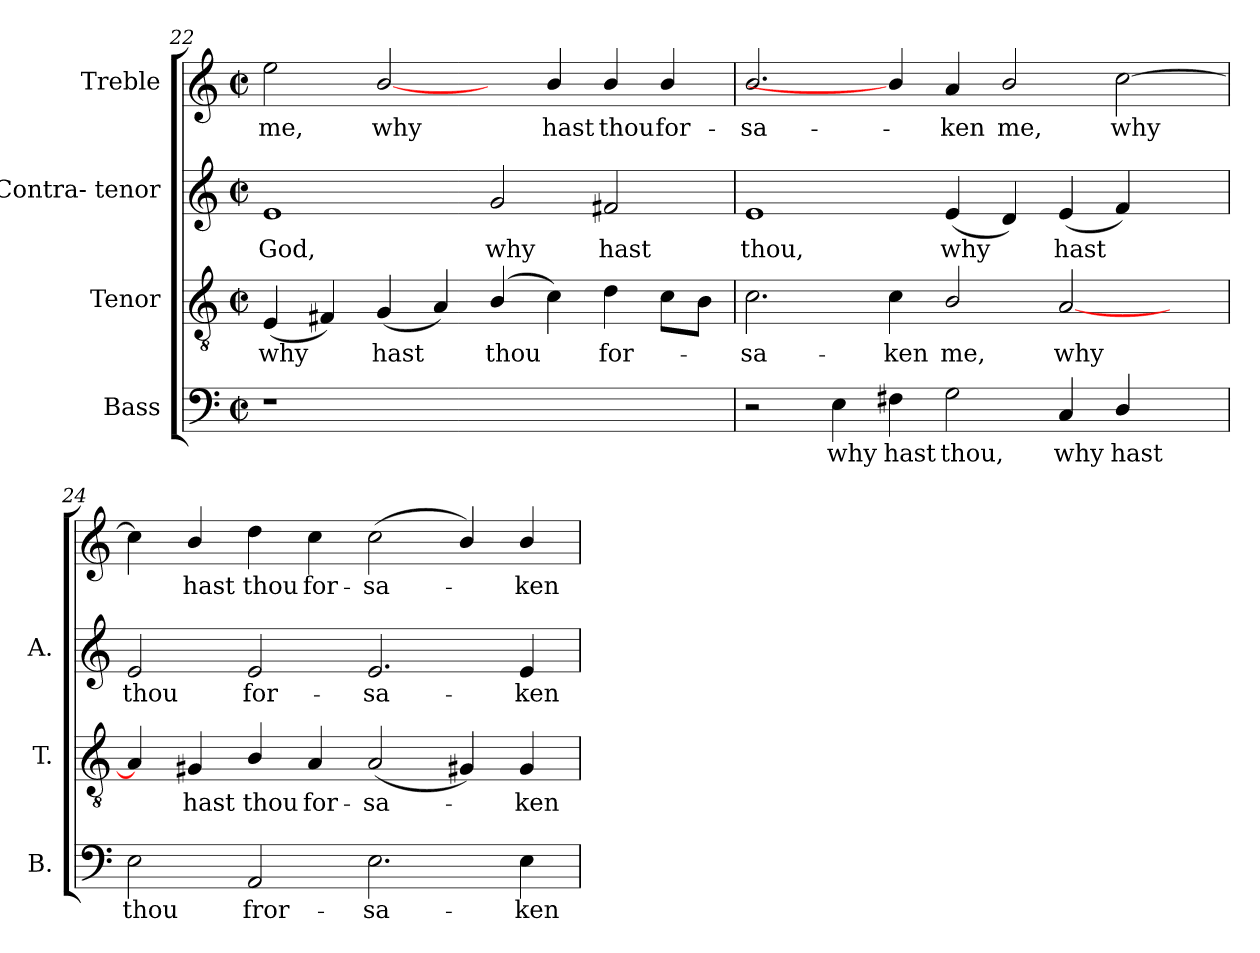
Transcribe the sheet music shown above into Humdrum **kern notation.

**kern	**text	**kern	**text	**kern	**text	**kern	**text
*part4	*part4	*part3	*part3	*part2	*part2	*part1	*part1
*staff4	*staff4	*staff3	*staff3	*staff2	*staff2	*staff1	*staff1
*I"Bass	*	*I"Tenor	*	*I"Contra- tenor	*	*I"Treble	*
*I'B.	*	*I'T.	*	*I'A.	*	*	*
*clefF4	*	*clefGv2	*	*clefG2	*	*clefG2	*
*	*	*ITrd7c12	*	*	*	*	*
*k[]	*	*k[]	*	*k[]	*	*k[]	*
*C:	*	*C:	*	*C:	*	*C:	*
*M2/2	*	*M2/2	*	*M2/2	*	*M2/2	*
*met(c|)	*	*met(c|)	*	*met(c|)	*	*met(c|)	*
=22	=22	=22	=22	=22	=22	=22	=22
!LO:N:vis=1	!	!	!	!	!	!	!
!	!	!	!LO:LY:b:color=#000000	!	!	!	!
!	!	!	!	!	!LO:LY:b:color=#000000	!	!
!	!	!	!	!	!	!	!LO:LY:b:color=#000000
1r	.	(4EEi/	why	1ei	God,	2eei\	me,
.	.	4FF#Xi/)	.	.	.	.	.
!	!	!	!LO:LY:b:color=#000000	!	!	!	!
!	!	!	!	!	!	!	!LO:LY:b:color=#000000
.	.	(4GGi/	hast	.	.	[2bi/	why
.	.	4AAi/)	.	.	.	.	.
!	!	!	!LO:LY:b:color=#000000	!	!	!	!
!	!	!	!	!	!LO:LY:b:color=#000000	!	!
1ryy	.	(4BBi/	thou	2gi/	why	4ryy	.
!	!	!	!	!	!	!	!LO:LY:b:color=#000000
.	.	4Ci\)	.	.	.	4bi/	hast
!	!	!	!LO:LY:b:color=#000000	!	!	!	!
!	!	!	!	!	!LO:LY:b:color=#000000	!	!
!	!	!	!	!	!	!	!LO:LY:b:color=#000000
.	.	4Di\	for-	2f#Xi/	hast	4bi/	thou
!	!	!	!	!	!	!	!LO:LY:b:color=#000000
.	.	8Ci\L	.	.	.	4bi/	for-
.	.	8BBi\J	.	.	.	.	.
=23	=23	=23	=23	=23	=23	=23	=23
!	!	!	!LO:LY:b:color=#000000	!	!	!	!
!	!	!	!	!	!LO:LY:b:color=#000000	!	!
!	!	!	!	!	!	!	!LO:LY:b:color=#000000
2r	.	2.Ci\	-sa-	1ei	thou,	2.bi/	-sa-
!	!LO:LY:b:color=#000000	!	!	!	!	!	!
4Ei\	why	.	.	.	.	.	.
!	!LO:LY:b:color=#000000	!	!	!	!	!	!
!	!	!	!LO:LY:b:color=#000000	!	!	!	!
4F#Xi\	hast	4Ci\	-ken	.	.	4bi/]	.
!	!LO:LY:b:color=#000000	!	!	!	!	!	!
!	!	!	!LO:LY:b:color=#000000	!	!	!	!
!	!	!	!	!	!LO:LY:b:color=#000000	!	!
!	!	!	!	!	!	!	!LO:LY:b:color=#000000
2Gi\	thou,	2BBi/	me,	(4ei/	why	4ai/	-ken
!	!	!	!	!	!	!	!LO:LY:b:color=#000000
.	.	.	.	4di/)	.	2bi/	me,
!	!LO:LY:b:color=#000000	!	!	!	!	!	!
!	!	!	!LO:LY:b:color=#000000	!	!	!	!
!	!	!	!	!	!LO:LY:b:color=#000000	!	!
4Ci/	why	[2AAi/	why	(4ei/	hast	.	.
!	!LO:LY:b:color=#000000	!	!	!	!	!	!
!	!	!	!	!	!	!	!LO:LY:b:color=#000000
4Di/	hast	.	.	4fi/)	.	[2cci\	why
4ryy	.	4ryy	.	4ryy	.	.	.
!!LO:LB:g=z
=24	=24	=24	=24	=24	=24	=24	=24
!	!LO:LY:b:color=#000000	!	!	!	!	!	!
!	!	!	!	!	!LO:LY:b:color=#000000	!	!
2Ei\	thou	4AAi/]	.	2ei/	thou	4cci\]	.
!	!	!	!LO:LY:b:color=#000000	!	!	!	!
!	!	!	!	!	!	!	!LO:LY:b:color=#000000
.	.	4GG#Xi/	hast	.	.	4bi/	hast
!	!LO:LY:b:color=#000000	!	!	!	!	!	!
!	!	!	!LO:LY:b:color=#000000	!	!	!	!
!	!	!	!	!	!LO:LY:b:color=#000000	!	!
!	!	!	!	!	!	!	!LO:LY:b:color=#000000
2AAi/	fror-	4BBi/	thou	2ei/	for-	4ddi\	thou
!	!	!	!LO:LY:b:color=#000000	!	!	!	!
!	!	!	!	!	!	!	!LO:LY:b:color=#000000
.	.	4AAi/	for-	.	.	4cci\	for-
!	!LO:LY:b:color=#000000	!	!	!	!	!	!
!	!	!	!LO:LY:b:color=#000000	!	!	!	!
!	!	!	!	!	!LO:LY:b:color=#000000	!	!
!	!	!	!	!	!	!	!LO:LY:b:color=#000000
2.Ei\	-sa-	(2AAi/	-sa-	2.ei/	-sa-	(2cci\	-sa-
.	.	4GG#Xi/)	.	.	.	4bi/)	.
!	!LO:LY:b:color=#000000	!	!	!	!	!	!
!	!	!	!LO:LY:b:color=#000000	!	!	!	!
!	!	!	!	!	!LO:LY:b:color=#000000	!	!
!	!	!	!	!	!	!	!LO:LY:b:color=#000000
4Ei\	-ken	4GG#i/	-ken	4ei/	-ken	4bi/	-ken
=	=	=	=	=	=	=	=
*-	*-	*-	*-	*-	*-	*-	*-
